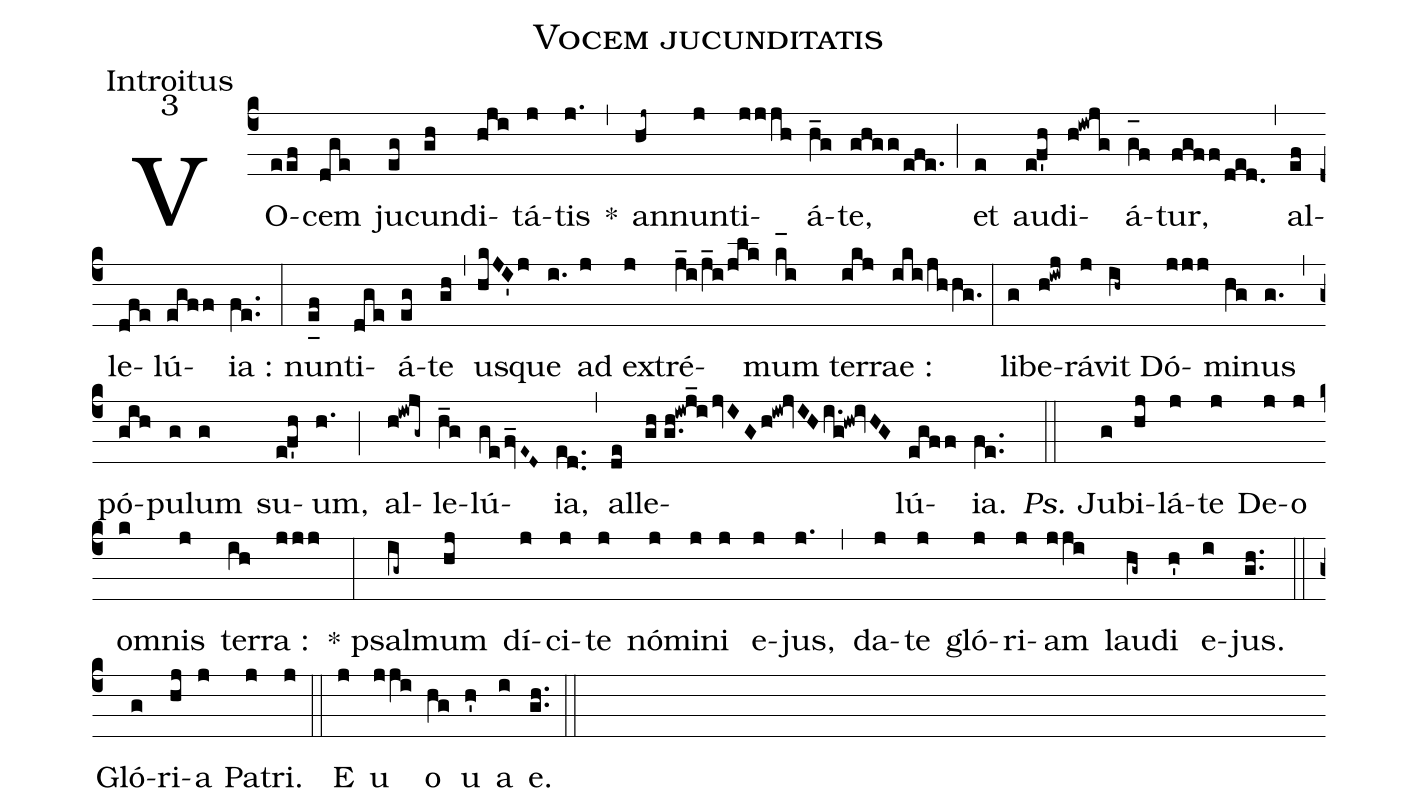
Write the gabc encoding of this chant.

name:Vocem jucunditatis;
office-part:Introitus;
mode:3;
%%
(c4) VO(eef)cem(dge) ju(eg)cun(gh)di(hji)tá(j)tis(j.) *(,) an(hj~)nun(j)ti(jjjh)á(h_g)te,(ghgg/efe.) (;) et(e) au(ef'h)di(h!iwjg)á(g_[oh:h]f)tur,(fgff/ded.) (,) al(ef)le(dfe)lú(egff){ia} :(fe..) (:) nun(e_[uh:l]f)ti(dge)á(eg)te(gh) (,) us(hkJI'j)que(i.) ad(j) ex(j)tré(j_i/j_i/jlk)mum(k_[oh:h+1mm]i) ter(ikj)rae :(iki/jhhg.) (:) li(g)be(h!iwj)rá(j)vit(ih~) Dó(jjj)mi(hg)nus(g.) (,) pó(gih)pu(g)lum(g) su(ef'h)um,(h.) (;) al(h!iwjg~)le(h_g)lú(gefv_E~D~){ia},(ed..) (,) al(de)le(gh//g.h!iwj_ijvIGh!iw!jvIHi.g!hw!ivHG)lú(egff){ia}.(fe..) (::) <i>Ps.</i> Ju(g)bi(hj)lá(j)te(j) De(j)o(j) o(k)mnis(j) ter(ih)ra :(jjj) (:) * psal(ig~)mum(hj) dí(j)ci(j)te(j) nó(j)mi(j)ni(j) e(j)jus,(j.) (,) da(j)te(j) gló(j)ri(j)am(jji) lau(hg~)di(h') e(i)jus.(gh..) (::) Gló(g)ri(hj)a(j) Pa(j)tri.(j) (::) <eu>E(j) u(jji) o(hg) u(h') a(i) e.</eu>(gh..) (::)
